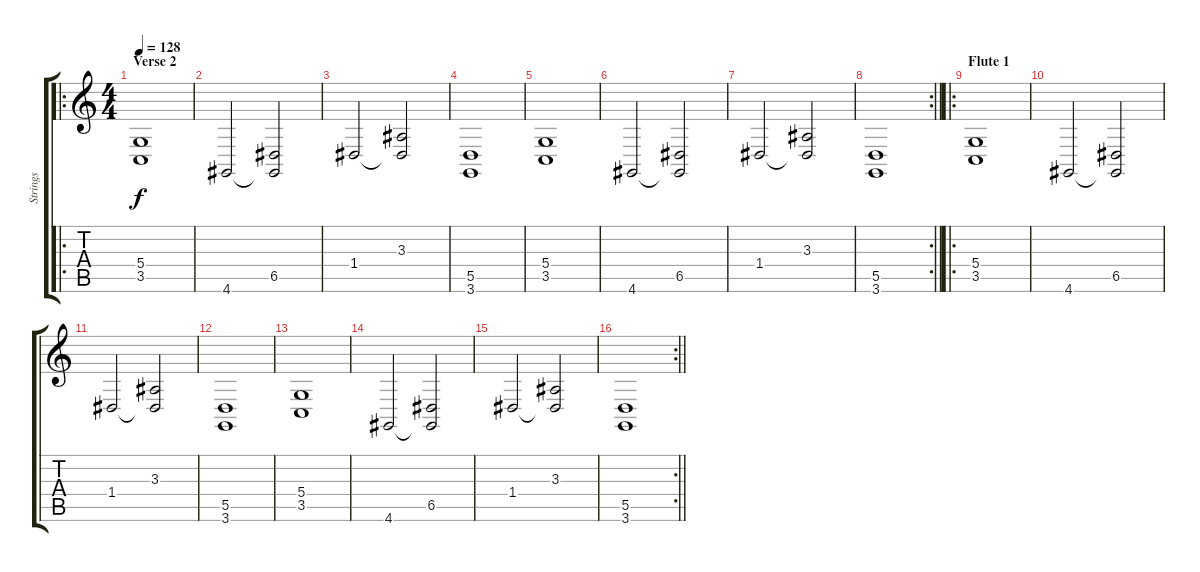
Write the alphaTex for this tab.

\track ("Strings" "Strings") {instrument stringensemble1}
\staff {score tabs}
\tuning (E4 B3 G3 D3 A2 E2) {hide}
\ro
\ts (4 4)
\section ("" "Verse 2")
\tempo 128
\clef g2
\ks c
(5.4 3.5).1{dy f} |
4.6.2 (6.5 4.6{t}).2 |
1.4.2 (3.3 1.4{t}).2 |
(5.5 3.6).1 |
(5.4 3.5).1 |
4.6.2 (6.5 4.6{t}).2 |
1.4.2 (3.3 1.4{t}).2 |
\rc 2
\barLineRight lightlight
(5.5 3.6).1 |
\ro
\section ("" "Flute 1")
(5.4 3.5).1 |
4.6.2 (6.5 4.6{t}).2 |
1.4.2 (3.3 1.4{t}).2 |
(5.5 3.6).1 |
(5.4 3.5).1 |
4.6.2 (6.5 4.6{t}).2 |
1.4.2 (3.3 1.4{t}).2 |
\rc 2
\barLineRight lightlight
(5.5 3.6).1
